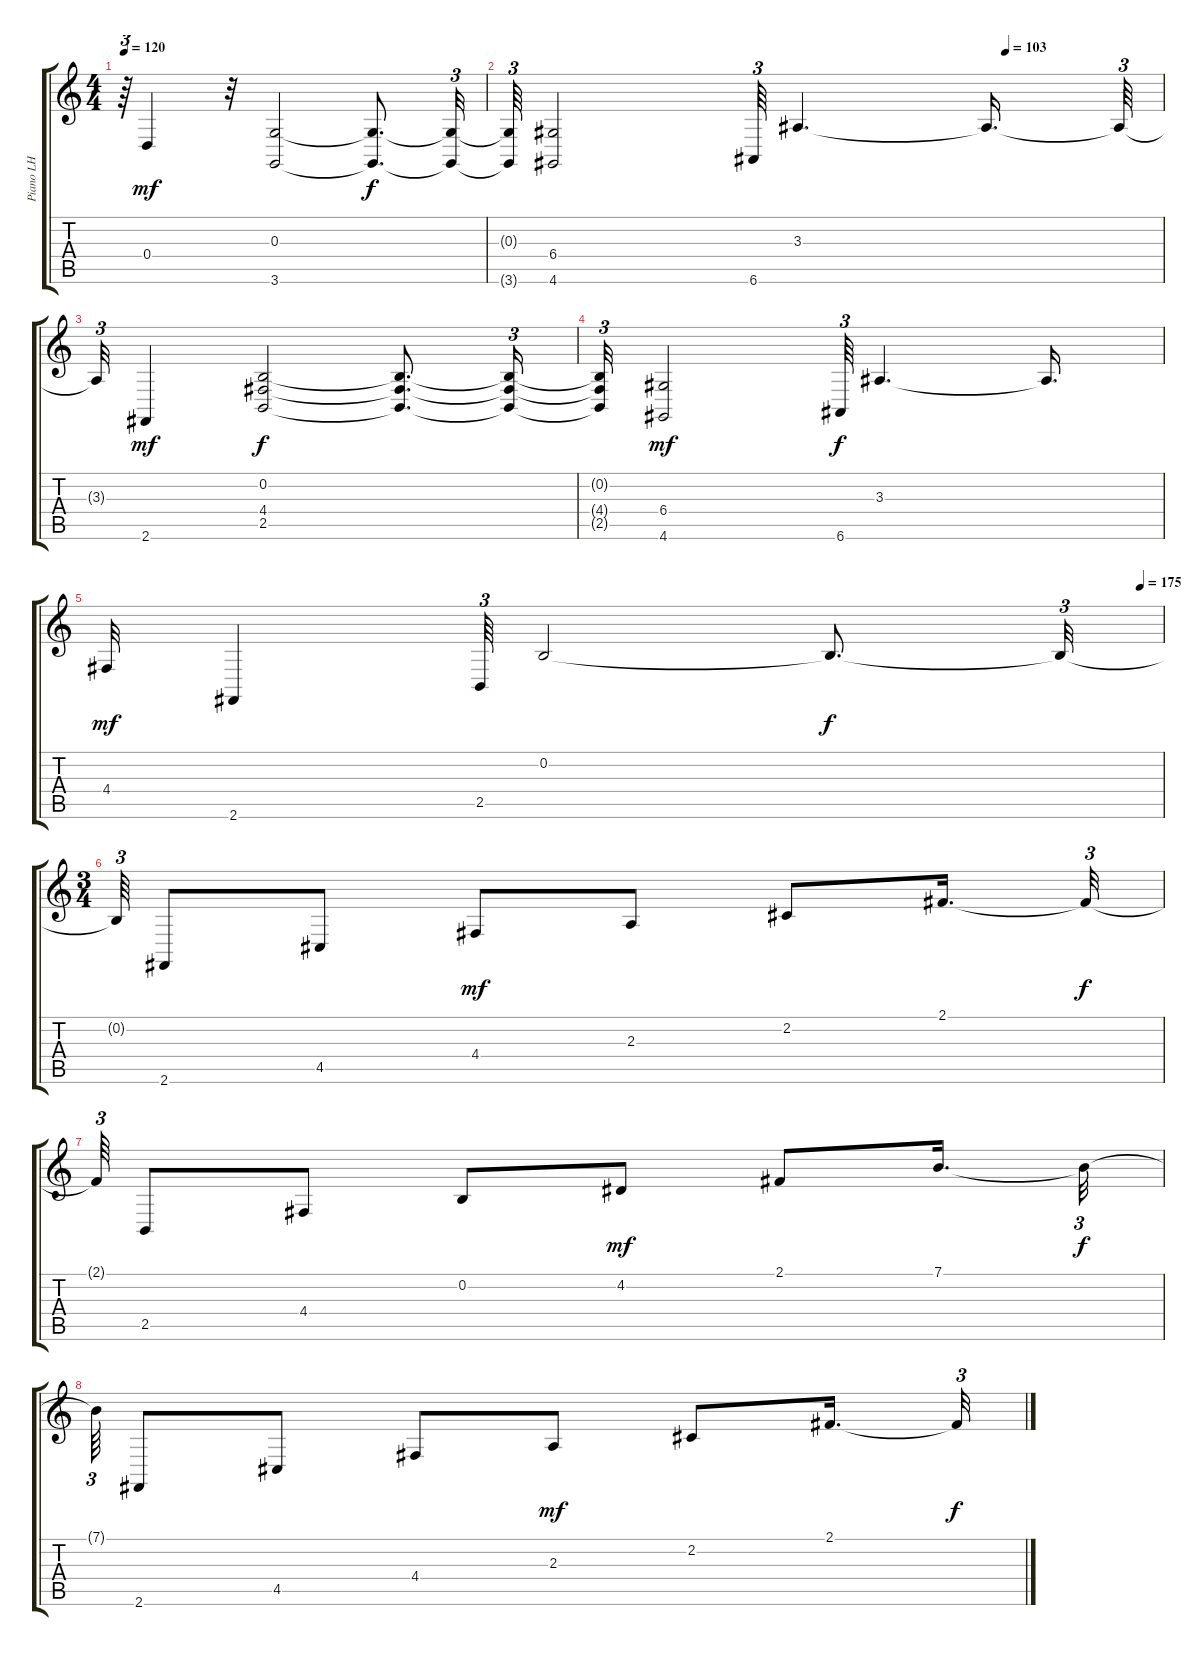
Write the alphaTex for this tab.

\track ("Piano LH" "Piano LH") {instrument acousticgrandpiano}
\staff {score tabs}
\tuning (E4 B3 G3 D3 A2 E2) {hide}
\ts (4 4)
\tempo 120
\clef g2
\ks c
r.64{tu (3 2) dy f} 0.4.4{dy mf} r.32 (0.3 3.6).2 (0.3{t} 3.6{t}).8{d dy f} (0.3{t} 3.6{t}).32{tu (3 2)} |
\tempo (103 0.7604166666666666)
(0.3{t} 3.6{t}).64{tu (3 2)} (6.4 4.6).2 6.6.64{tu (3 2)} 3.3.4{d} 3.3{t}.16{d} 3.3{t}.64{tu (3 2)} |
3.3{t}.32{tu (3 2)} 2.6.4{dy mf} (0.2 4.4 2.5).2{dy f} (0.2{t} 4.4{t} 2.5{t}).8{d} (0.2{t} 4.4{t} 2.5{t}).16{tu (3 2)} |
(0.2{t} 4.4{t} 2.5{t}).32{tu (3 2)} (6.4 4.6).2{dy mf} 6.6.64{tu (3 2) dy f} 3.3.4{d} 3.3{t}.16{d} |
\tempo (175 0.9791666666666666)
4.4.32{dy mf} 2.6.4 2.5.64{tu (3 2)} 0.2.2 0.2{t}.8{d dy f} 0.2{t}.32{tu (3 2)} |
\ts (3 4)
0.2{t}.64{tu (3 2)} 2.6.8 4.5.8 4.4.8{dy mf} 2.3.8 2.2.8 2.1.16{d} 2.1{t}.32{tu (3 2) dy f} |
2.1{t}.64{tu (3 2)} 2.5.8 4.4.8 0.2.8 4.2.8{dy mf} 2.1.8 7.1.16{d} 7.1{t}.32{tu (3 2) dy f} |
7.1{t}.64{tu (3 2)} 2.6.8 4.5.8 4.4.8 2.3.8{dy mf} 2.2.8 2.1.16{d} 2.1{t}.32{tu (3 2) dy f}
